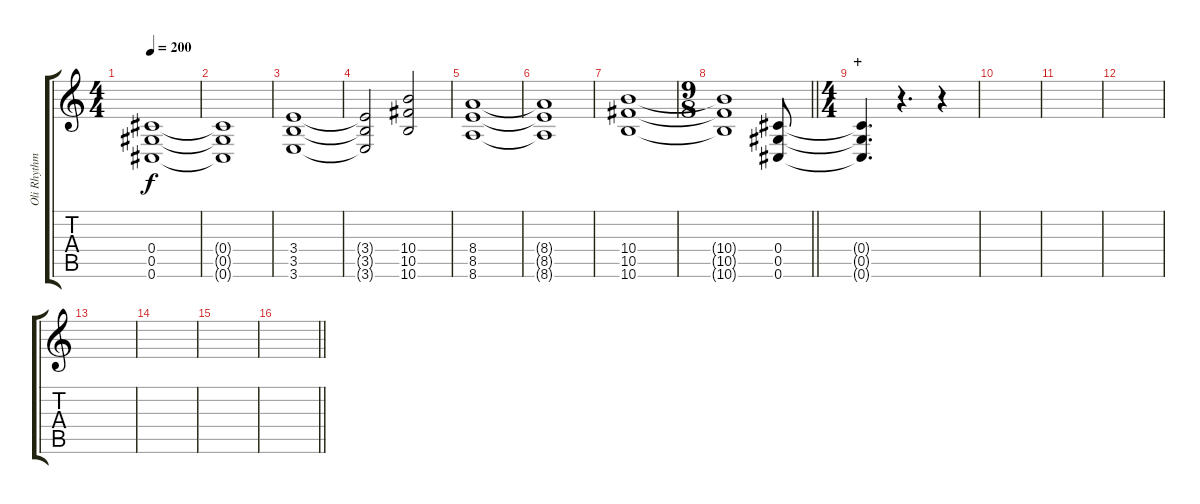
\track ("Oli Rhythm" "Oli Rhythm") {instrument distortionguitar}
\staff {score tabs}
\tuning (Eb4 Bb3 Gb3 Db3 Ab2 Db2) {hide}
\ts (4 4)
\tempo 200
\clef g2
\ks c
(0.4 0.5 0.6).1{dy f} |
(0.4{t} 0.5{t} 0.6{t}).1 |
(3.4 3.5 3.6).1 |
(3.4{t} 3.5{t} 3.6{t}).2 (10.4 10.5 10.6).2 |
(8.4 8.5 8.6).1 |
(8.4{t} 8.5{t} 8.6{t}).1 |
(10.4 10.5 10.6).1 |
\ts (9 8)
\barLineRight lightlight
(10.4{t} 10.5{t} 10.6{t}).1 (0.4 0.5 0.6).8 |
\ts (4 4)
\section ("" "+")
(0.4{t} 0.5{t} 0.6{t}).4{d} r.4{d} r.4 |
|
|
|
|
|
|
\barLineRight lightlight
